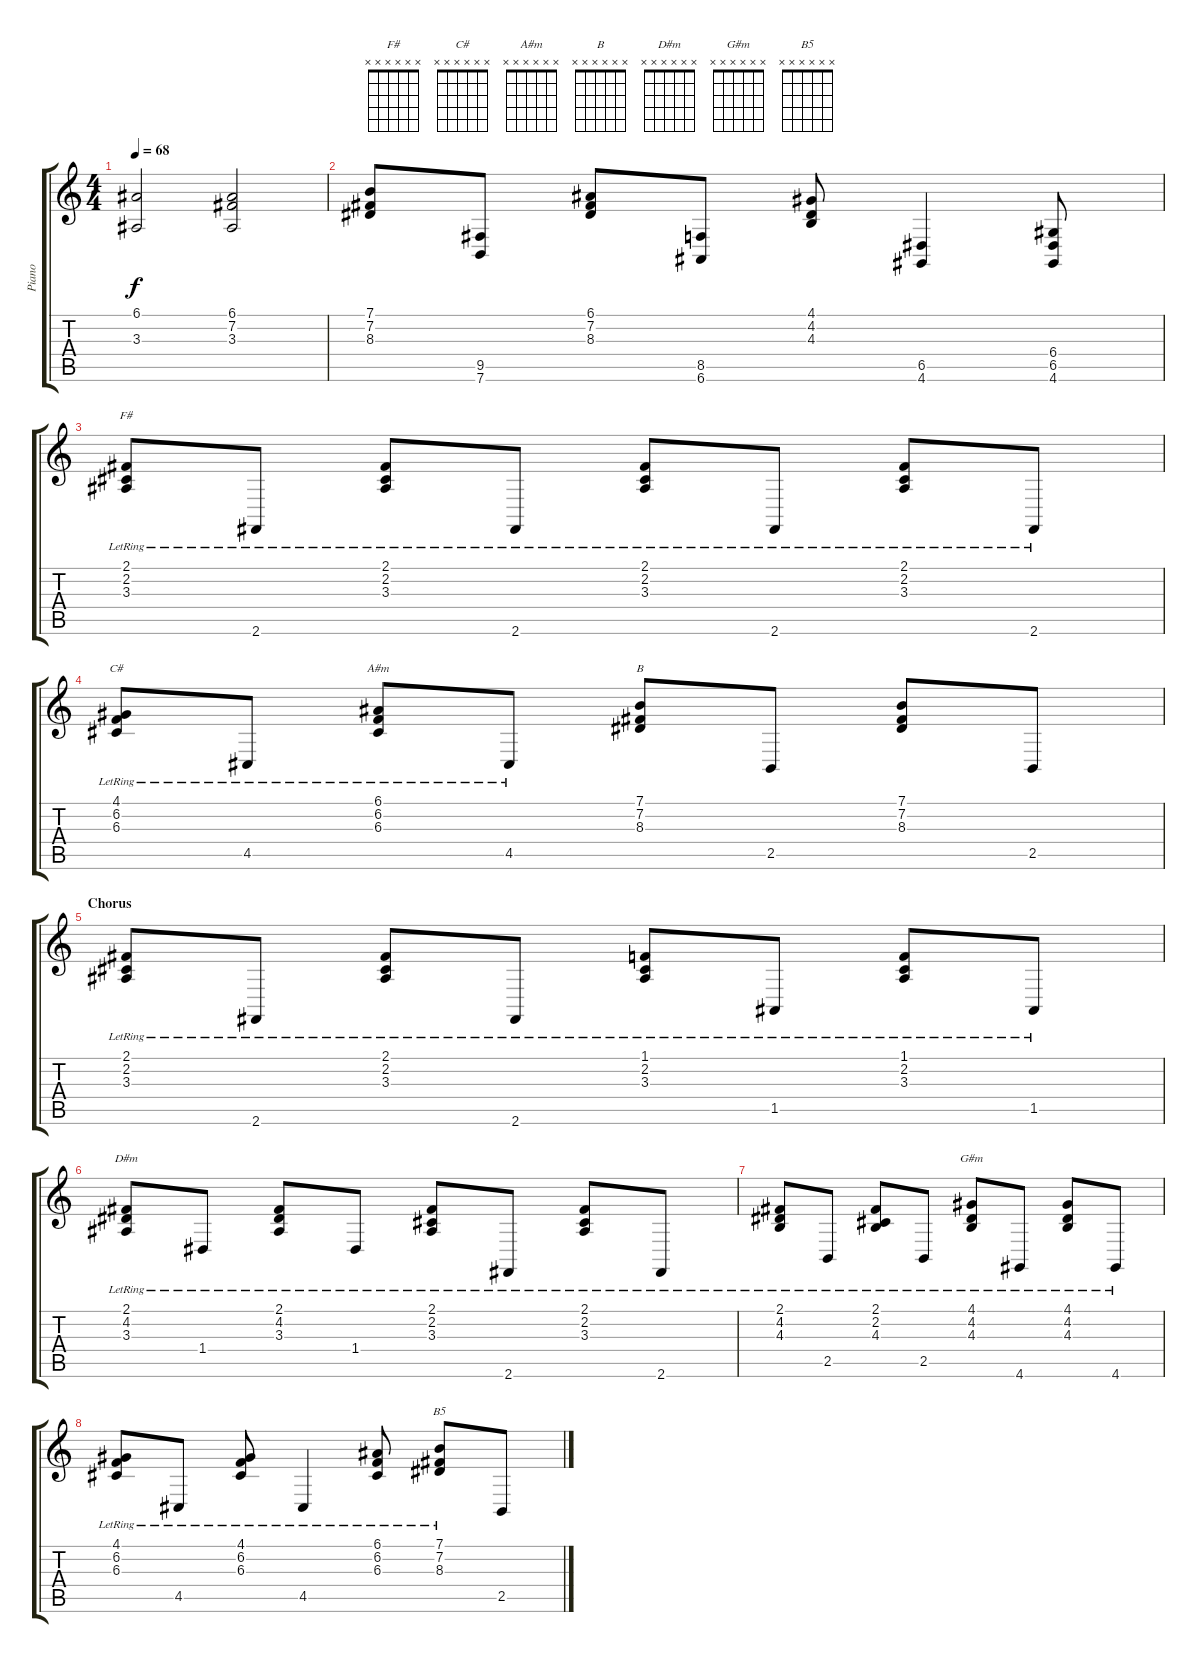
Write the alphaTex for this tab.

\track ("Piano" "Piano") {instrument brightacousticpiano}
\staff {score tabs}
\tuning (E4 B3 G3 D3 A2 E2) {hide}
\chord ("F#" x x x x x x)
\chord ("C#" x x x x x x)
\chord ("A#m" x x x x x x)
\chord ("B" x x x x x x)
\chord ("D#m" x x x x x x)
\chord ("G#m" x x x x x x)
\chord ("B5" x x x x x x)
\ts (4 4)
\tempo 68
\clef g2
\ks c
(6.1 3.3).2{dy f} (6.1 7.2 3.3).2 |
(7.1 7.2 8.3).8 (9.5 7.6).8 (6.1 7.2 8.3).8 (8.5 6.6).8 (4.1 4.2 4.3).8 (6.5 4.6).4 (6.4 6.5 4.6).8 |
(2.1{lr} 2.2{lr} 3.3{lr}).8{ch "F#"} 2.6{lr}.8 (2.1{lr} 2.2{lr} 3.3{lr}).8 2.6{lr}.8 (2.1{lr} 2.2{lr} 3.3{lr}).8 2.6{lr}.8 (2.1{lr} 2.2{lr} 3.3{lr}).8 2.6{lr}.8 |
(4.1{lr} 6.2{lr} 6.3{lr}).8{ch "C#"} 4.5{lr}.8 (6.1{lr} 6.2{lr} 6.3{lr}).8{ch "A#m"} 4.5{lr}.8 (7.1 7.2 8.3).8{ch "B"} 2.5.8 (7.1 7.2 8.3).8 2.5.8 |
\section ("" "Chorus")
(2.1{lr} 2.2{lr} 3.3{lr}).8 2.6{lr}.8 (2.1{lr} 2.2{lr} 3.3{lr}).8 2.6{lr}.8 (1.1{lr} 2.2{lr} 3.3{lr}).8 1.5{lr}.8 (1.1{lr} 2.2{lr} 3.3{lr}).8 1.5{lr}.8 |
(2.1{lr} 4.2{lr} 3.3{lr}).8{ch "D#m"} 1.4{lr}.8 (2.1{lr} 4.2{lr} 3.3{lr}).8 1.4{lr}.8 (2.1{lr} 2.2{lr} 3.3{lr}).8 2.6{lr}.8 (2.1{lr} 2.2{lr} 3.3{lr}).8 2.6{lr}.8 |
(2.1{lr} 4.2{lr} 4.3{lr}).8 2.5{lr}.8 (2.1{lr} 2.2{lr} 4.3{lr}).8 2.5{lr}.8 (4.1{lr} 4.2{lr} 4.3{lr}).8{ch "G#m"} 4.6{lr}.8 (4.1{lr} 4.2{lr} 4.3{lr}).8 4.6{lr}.8 |
(4.1{lr} 6.2{lr} 6.3{lr}).8 4.5{lr}.8 (4.1{lr} 6.2{lr} 6.3{lr}).8 4.5{lr}.4 (6.1{lr} 6.2{lr} 6.3{lr}).8 (7.1{lr} 7.2{lr} 8.3{lr}).8{ch "B5"} 2.5.8
